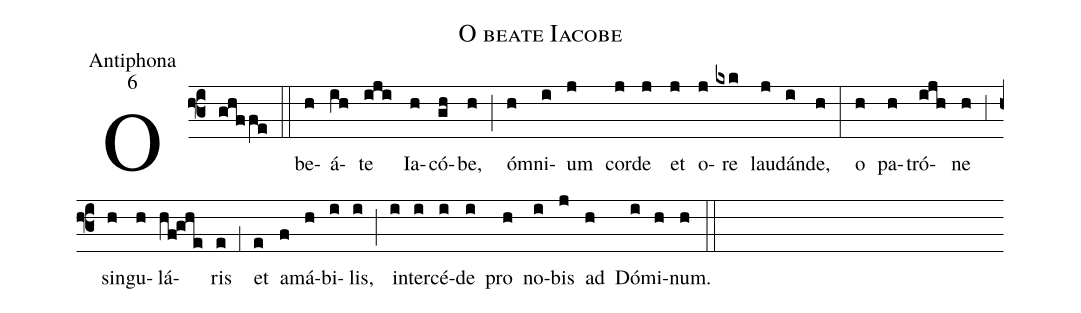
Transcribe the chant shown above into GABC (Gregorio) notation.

name:O beate Iacobe;
office-part:Antiphona;
mode:6;
%%
(f3) O(ghffe) (::)
be(h)á(ih)te(iji) Ia(h)có(gh)be,(h) (;) ó(h)mni(i)um(j) cor(j)de(j) et(j) o(j)re(kxk) lau(j)dán(i)de,(h) (:)
o(h) pa(h)tró(ijh)ne(h) (,3) sin(h)gu(h)lá(hf!ghe)ris(e) (,1) et(e) a(f)má(h)bi(i)lis,(i) (;) in(i)ter(i)cé(i)de(i) pro(h) no(i)bis(j) ad(h) Dó(i)mi(h)num.(h) (::)
